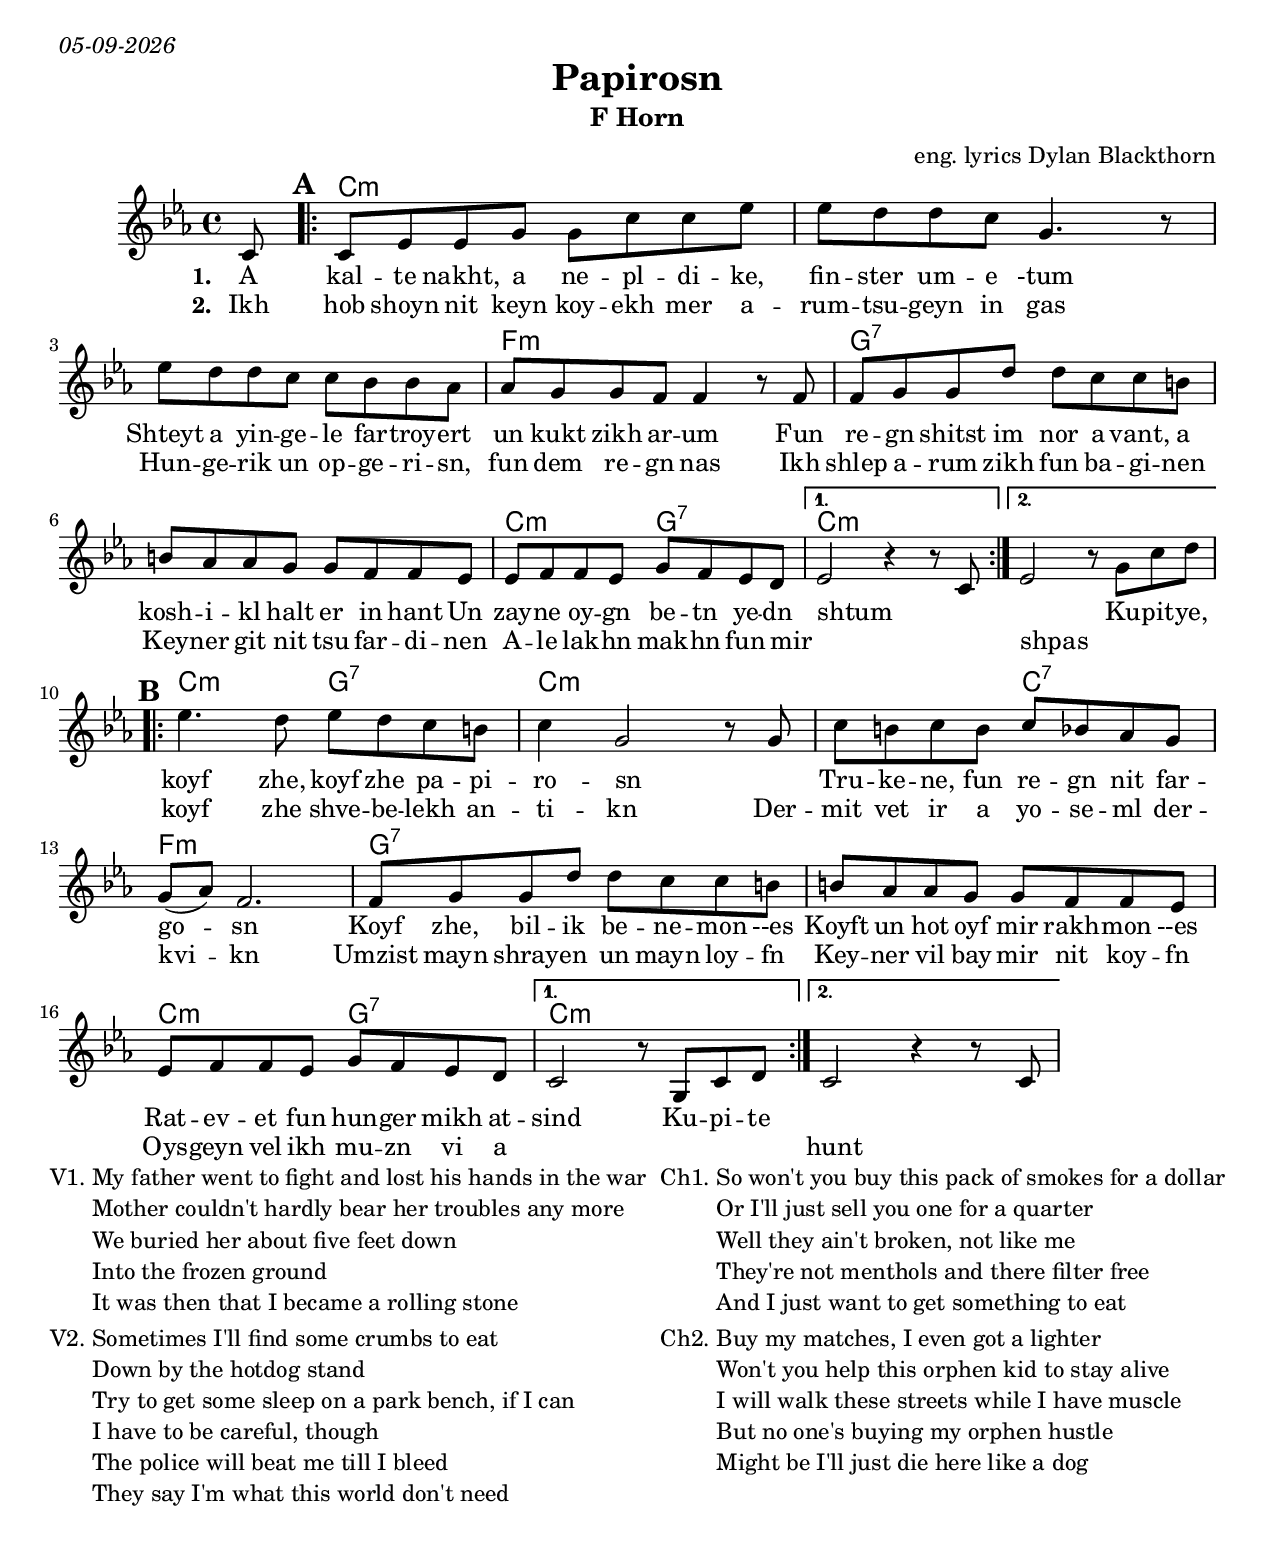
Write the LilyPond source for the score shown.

\version "2.18.0"
\include "english.ly"
\pointAndClickOff
\paper{
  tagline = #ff
  print-all-headers = ##t
  #(set-paper-size "letter")
}
date = #(strftime "%d-%m-%Y" (localtime (current-time)))

\markup{ \italic{ \date }  }

%\markup{ Got something to say? }

global = {
  \clef treble
  \key d \minor
  \time 4/4
  \set Score.markFormatter = #format-mark-box-alphabet
}

%#################################### Melody ########################
%melody =  \transpose c d \relative c' {  %transpose for clarinet
melody = \relative c' {
  \global
  \partial 8 d8   %lead in notes

  \repeat volta 2{
    \mark \default
    d8 f f a a d d f
    f8 e e d a4. r8
    f'8 e e d d c c bf
    bf8 a a g g4 r8 g

    g8 a a e' e d d cs|
    cs8 bf bf a a g g f
    f8 g g f a g f e
  }
  \alternative {
    { f2 r4 r8 d}
    { f2 r8 a d e}
  }
  \break
  \repeat volta 2{
    \mark \default
    f4. e8 f e d cs
    d4 a2 r8 a
    d8 cs d cs d c bf a
    a8(bf) g2.

    g8 a a e' e d d cs
    cs bf bf a a g g f
    f g g f a g f e
  }

  \alternative {
    {d2 r8 a d e }
    {d2 r4 r8 d }
  }

}
%################################# Lyrics #####################
\addlyrics{ \set stanza = #"1. "
            A kal -- te nakht, a ne -- pl -- di -- ke, fin -- ster um -- e -tum
            Shteyt a yin -- ge -- le far -- troy -- ert un kukt zikh ar -- um
            Fun re -- gn shitst im nor a vant, a kosh -- i -- kl halt er in hant
            Un zay -- ne oy -- gn be -- tn ye -- dn shtum
            _ _
            Ku -- pit -- ye, koyf zhe, koyf zhe pa -- pi -- ro -- sn
            _ Tru -- ke -- ne, fun re -- gn nit far -- go -- sn
            Koyf zhe, bil -- ik be -- ne -- mon --es
            Koyft un hot oyf mir rakh -- mon --es
            Rat -- ev -- et fun hun -- ger mikh at -- sind
            Ku -- pi -- te
}

\addlyrics{ \set stanza = #"2. "
            Ikh hob shoyn nit keyn koy -- ekh mer a -- rum -- tsu -- geyn in gas
            Hun -- ge -- rik un op -- ge -- ri -- sn, fun dem re -- gn nas
            Ikh shlep a -- rum zikh fun ba -- gi -- nen
            Key -- ner git nit tsu far -- di -- nen
            A -- le lak -- hn mak -- hn fun mir _   _ shpas
            _  _ _
            koyf zhe shve -- be -- lekh an -- ti -- kn
            Der -- mit vet ir a yo -- se -- ml der -- kvi -- kn
            Umzist mayn shray -- en un mayn loy -- fn
            Key -- ner vil bay mir nit koy -- fn
            Oys -- geyn vel ikh mu -- zn vi a  _ _ _ _ _hunt
}
%################################# Chords #######################
harmonies = \chordmode {
  s8
  d1*3:m
  g1:m
  a4*8:7
  d4*2:m a2:7
  d1*2:m
  %b
  d2:m a2:7
  d2*3:m
  d2:7
  g1:m
  a4*8:7
  d4*2:m
  a2:7
  d1*3:m

}

\score {
  \transpose d c
  <<
    \new ChordNames {
      \set chordChanges = ##f
      \harmonies
    }
    \new Staff   \melody
  >>
  \header{
    title= "Papirosn"
    subtitle=""
    composer= ""
    instrument = "F Horn"
    arranger= "eng. lyrics Dylan Blackthorn"
  }
  \layout{indent = 1.0\cm}
  \midi {
    \tempo 4 = 120

    % \midi { }
  }
}

% more verses:
\markup{}
\markup {
  \fill-line {
    \hspace #0.1 % distance from left margin
    \column {
      \line { "V1."
              \column {
                "My father went to fight and lost his hands in the war"
                "Mother couldn't hardly bear her troubles any more"
                "We buried her about five feet down"
                "Into the frozen ground"
                "It was then that I became a rolling stone"
              }
      }
      \hspace #0.2 % vertical distance between verses
      \line { "V2."
              \column {
                "Sometimes I'll find some crumbs to eat"
                "Down by the hotdog stand"
                "Try to get some sleep on a park bench, if I can"
                "I have to be careful, though"
                "The police will beat me till I bleed"
                "They say I'm what this world don't need"
              }
      }
    }
    \hspace #0.1  % horiz. distance between columns
    \column {
      \line { "Ch1."
              \column {
                "So won't you buy this pack of smokes for a dollar"
                "Or I'll just sell you one for a quarter"
                "Well they ain't broken, not like me"
                "They're not menthols and there filter free"
                "And I just want to get something to eat"
              }
      }
      \hspace #0.2 % distance between verses
      \line { "Ch2."
              \column {
                "Buy my matches, I even got a lighter"
                "Won't you help this orphen kid to stay alive"
                "I will walk these streets while I have muscle"
                "But no one's buying my orphen hustle"
                "Might be I'll just die here like a dog"
              }
      }
    }
    \hspace #0.1 % distance to right margin
  }
}


%{
A kalte nakht, a nepldike, finster umetum
Shteyt a yingele fartroyert un kukt zikh arum
Fun regn shitst im nor a vant, a koshikl halt er in hant
Un zayne oygn betn yedn shtum

Ikh hob shoyn nit keyn koyekh mer arumtsugeyn in gas
Hungerik un opgerisn, fun dem regn nas
Ikh shlep arum zikh fun baginen
Keyner git nit tsu fardinen
Ale lakhn makhn fun mir shpas
{soc}
Kupitye, koyf zhe, koyf zhe papirosn
Trukene, fun regn nit fargosn
Koyf zhe, bilik benemones
Koyft un hot oyf mir rakhmones
Ratevet fun hunger mikh atsind

Kupitye, koyf zhe shvebelekh antikn
Dermit vet ir a yoseml derkvikn
Umzist mayn shrayen un mayn loyfn
Keyner vil bay mir nit koyfn
Oysgeyn vel ikh muzn vi a hint
{eoc}
Ikh hob gehat a shvesterl a kind fun der natur
Mit mir tsuzamen zikh geshlept hot zi a gantse yor
Mit ir geven iz mir fil gringer. Laykhter vern flegt der hinger
Ven ikh fleg a kuk ton nor oyf ir

Mit a mol gevorn iz zi shvakh un zeyer krank
Oyf mayne hent geshtorbn iz zi oyf a gasnbank
Un az ikh hob zi farloyrn, hob ikh alts ongevoryrn
Zol der toyt shoyn kumen oykh tsu mir
*******************************************
My father went to fight and lost his hands in the war
Mother couldn't hardly bear her troubles any more
We burried her about five feet down
Into the frozen ground
It was then that I became a rolling stone

Sometimes I'll find some crumbs to eat
Down by the hotdog stand
Try to get some sleep on a park bench, if I can
I have to be careful, though
The police will beat me till I bleed
They say I'm what this world don't need

So won't you buy this pack of smokes for a dollar
Or I'll just sell you one for a quarter
Well they ain't broken, not like me
They're not menthols and there filter free
And I just want to get something to eat

Buy my matches, I even got a lighter
Won't you help this orphen kid to stay alive
I will walk these streets while I have muscle
But no one's buying my orphen hustle
Might be I'll die here like a dog
%}